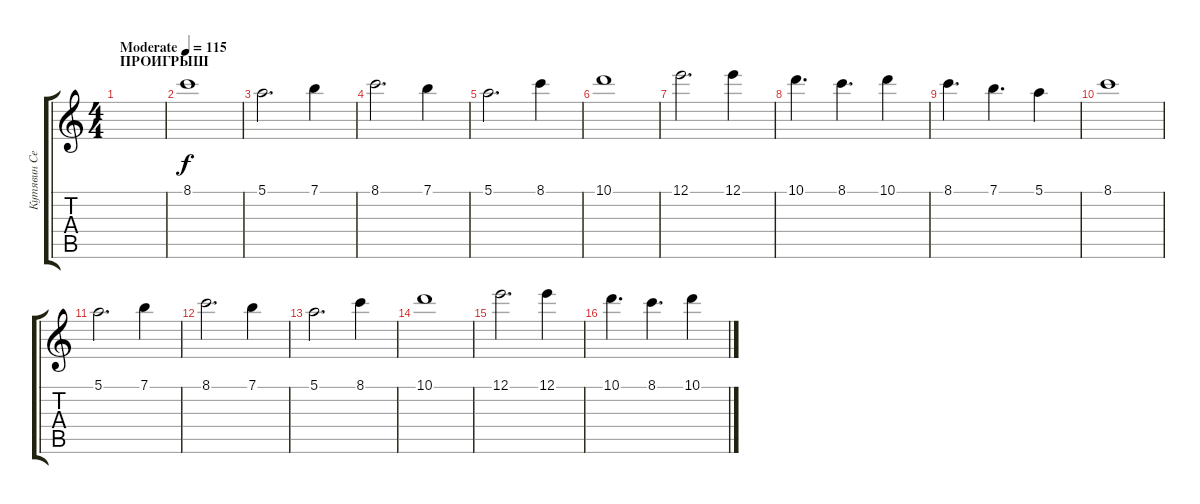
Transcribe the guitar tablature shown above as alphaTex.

\track ("Кутявин Сергей" "Кутявин Се") {instrument acousticguitarsteel}
\staff {score tabs}
\tuning (E4 B3 G3 D3 A2 E2) {hide}
\ts (4 4)
\section ("" "ПРОИГРЫШ")
\tempo (115 "Moderate")
\clef g2
\ks c
|
8.1.1 |
5.1.2{d} 7.1.4 |
8.1.2{d} 7.1.4 |
5.1.2{d} 8.1.4 |
10.1.1 |
12.1.2{d} 12.1.4 |
10.1.4{d} 8.1.4{d} 10.1.4 |
8.1.4{d} 7.1.4{d} 5.1.4 |
8.1.1 |
5.1.2{d} 7.1.4 |
8.1.2{d} 7.1.4 |
5.1.2{d} 8.1.4 |
10.1.1 |
12.1.2{d} 12.1.4 |
10.1.4{d} 8.1.4{d} 10.1.4
